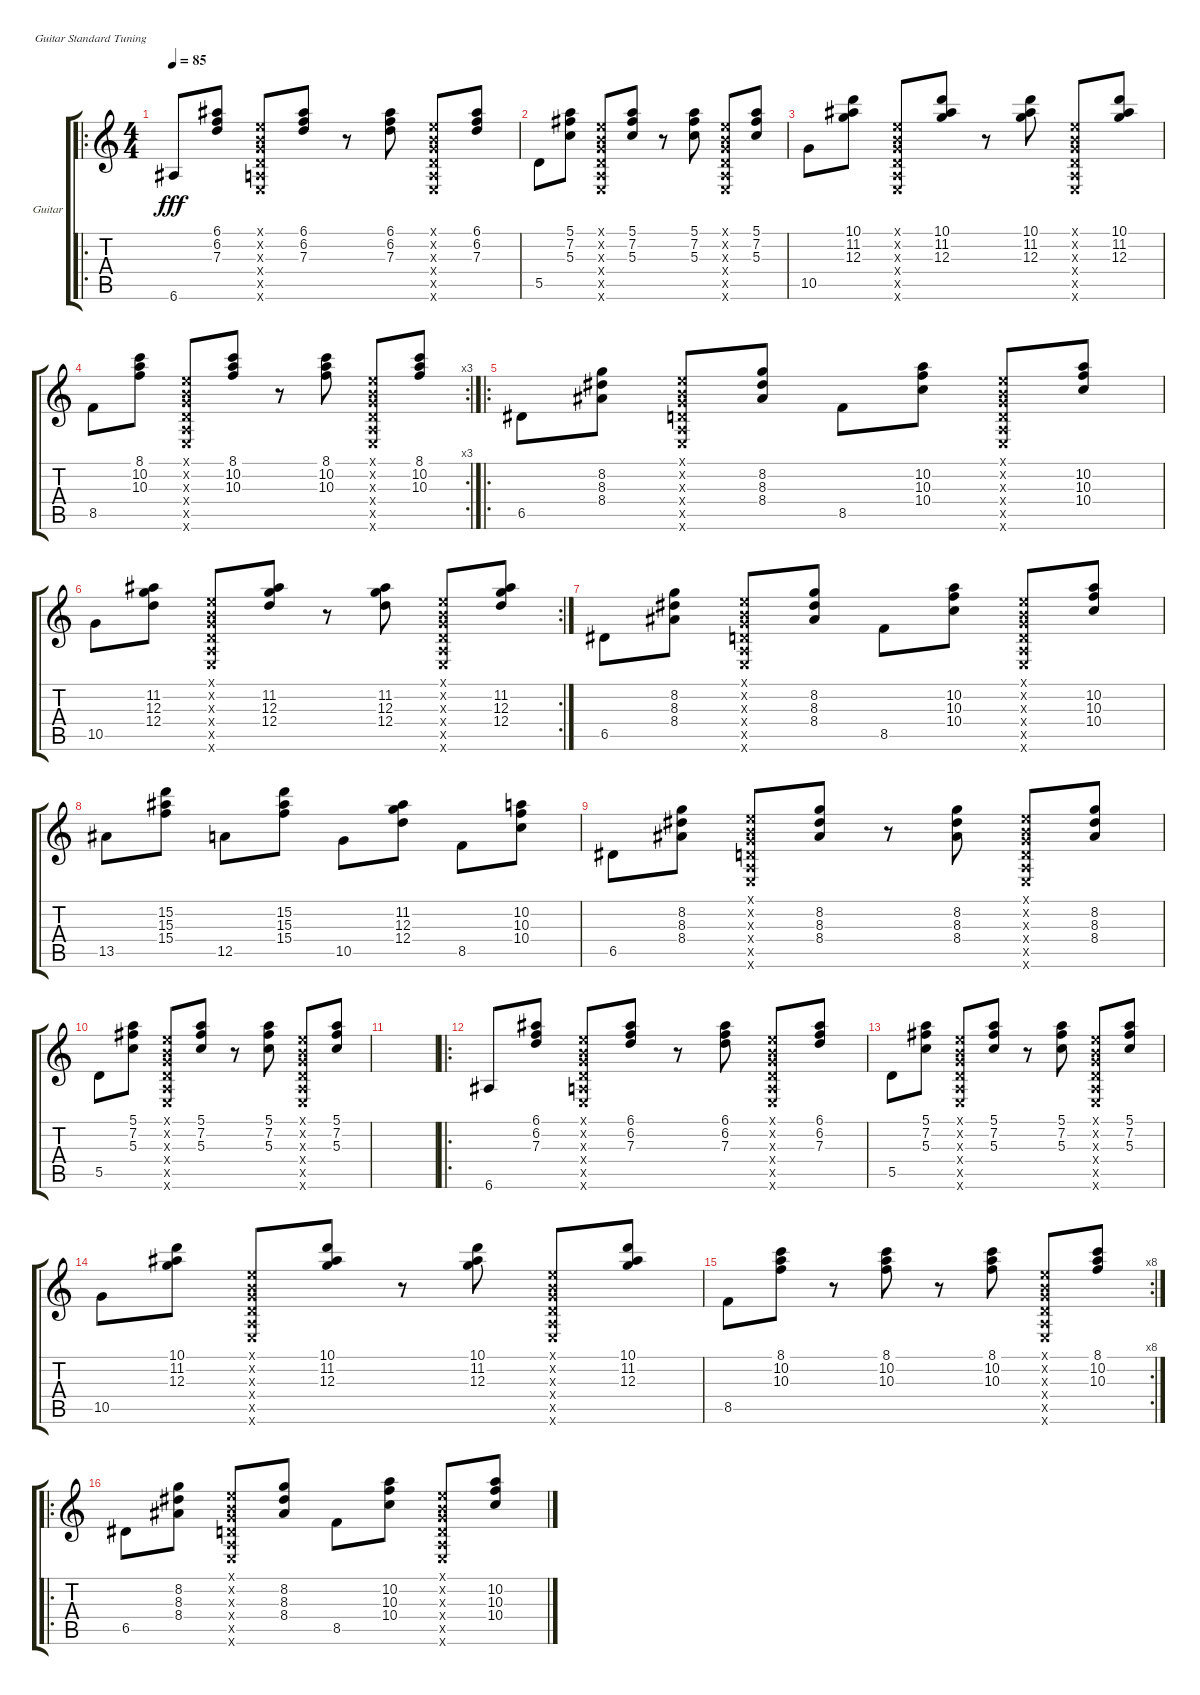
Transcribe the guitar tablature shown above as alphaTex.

\defaultSystemsLayout 4
\bracketExtendMode groupsimilarinstruments
\firstSystemTrackNameOrientation horizontal
\otherSystemsTrackNameOrientation horizontal
\track ("Guitar" "Guitar") {instrument acousticguitarsteel}
\staff {score tabs}
\tuning (E4 B3 G3 D3 A2 E2)
\ro
\ts (4 4)
\tempo 85
\clef g2
\ks c
6.6.8{dy fff instrument acousticguitarsteel} (6.1 7.3 6.2).8 (0.6{x} 0.5{x} 0.4{x} 0.3{x} 0.2{x} 0.1{x}).8 (6.1 7.3 6.2).8 r.8 (6.1 7.3 6.2).8 (0.3{x} 0.4{x} 0.5{x} 0.6{x} 0.1{x} 0.2{x}).8 (6.1 7.3 6.2).8 |
5.5.8 (5.1 7.2 5.3).8 (0.6{x} 0.5{x} 0.4{x} 0.3{x} 0.2{x} 0.1{x}).8 (5.1 7.2 5.3).8 r.8 (5.1 7.2 5.3).8 (0.3{x} 0.4{x} 0.5{x} 0.6{x} 0.1{x} 0.2{x}).8 (5.1 7.2 5.3).8 |
10.5.8 (10.1 11.2 12.3).8 (0.6{x} 0.5{x} 0.4{x} 0.3{x} 0.2{x} 0.1{x}).8 (10.1 11.2 12.3).8 r.8 (10.1 11.2 12.3).8 (0.3{x} 0.4{x} 0.5{x} 0.6{x} 0.1{x} 0.2{x}).8 (10.1 11.2 12.3).8 |
\rc 3
8.5.8 (8.1 10.2 10.3).8 (0.6{x} 0.5{x} 0.4{x} 0.3{x} 0.2{x} 0.1{x}).8 (8.1 10.2 10.3).8 r.8 (8.1 10.2 10.3).8 (0.3{x} 0.4{x} 0.5{x} 0.6{x} 0.1{x} 0.2{x}).8 (8.1 10.2 10.3).8 |
\ro
6.5.8 (8.2 8.3 8.4).8 (0.6{x} 0.5{x} 0.4{x} 0.3{x} 0.2{x} 0.1{x}).8 (8.2 8.3 8.4).8 8.5.8 (10.4 10.3 10.2).8 (0.1{x} 0.2{x} 0.3{x} 0.4{x} 0.5{x} 0.6{x}).8 (10.4 10.3 10.2).8 |
\rc 2
10.5.8 (11.2 12.3 12.4).8 (0.4{x} 0.6{x} 0.5{x} 0.3{x} 0.2{x} 0.1{x}).8 (11.2 12.3 12.4).8 r.8 (11.2 12.3 12.4).8 (0.1{x} 0.2{x} 0.3{x} 0.4{x} 0.5{x} 0.6{x}).8 (12.4 12.3 11.2).8 |
6.5.8 (8.2 8.3 8.4).8 (0.6{x} 0.5{x} 0.4{x} 0.3{x} 0.2{x} 0.1{x}).8 (8.2 8.3 8.4).8 8.5.8 (10.4 10.3 10.2).8 (0.1{x} 0.2{x} 0.3{x} 0.4{x} 0.5{x} 0.6{x}).8 (10.4 10.3 10.2).8 |
13.5.8 (15.2 15.3 15.4).8 12.5.8 (15.2 15.3 15.4).8 10.5.8 (12.4 12.3 11.2).8 8.5.8 (10.4 10.3 10.2).8 |
6.5.8 (8.2 8.3 8.4).8 (0.6{x} 0.5{x} 0.4{x} 0.3{x} 0.2{x} 0.1{x}).8 (8.2 8.3 8.4).8 r.8 (8.4 8.3 8.2).8 (0.1{x} 0.2{x} 0.3{x} 0.4{x} 0.5{x} 0.6{x}).8 (8.4 8.3 8.2).8 |
5.5.8 (7.2 5.3 5.1).8 (0.4{x} 0.6{x} 0.5{x} 0.3{x} 0.2{x} 0.1{x}).8 (7.2 5.3 5.1).8 r.8 (7.2 5.3 5.1).8 (0.1{x} 0.2{x} 0.3{x} 0.4{x} 0.5{x} 0.6{x}).8 (5.3 7.2 5.1).8 |
|
\ro
6.6.8 (6.1 7.3 6.2).8 (0.6{x} 0.5{x} 0.4{x} 0.3{x} 0.2{x} 0.1{x}).8 (6.1 7.3 6.2).8 r.8 (6.1 7.3 6.2).8 (0.3{x} 0.4{x} 0.5{x} 0.6{x} 0.1{x} 0.2{x}).8 (6.1 7.3 6.2).8 |
5.5.8 (5.1 7.2 5.3).8 (0.6{x} 0.5{x} 0.4{x} 0.3{x} 0.2{x} 0.1{x}).8 (5.1 7.2 5.3).8 r.8 (5.1 7.2 5.3).8 (0.3{x} 0.4{x} 0.5{x} 0.6{x} 0.1{x} 0.2{x}).8 (5.1 7.2 5.3).8 |
10.5.8 (10.1 11.2 12.3).8 (0.6{x} 0.5{x} 0.4{x} 0.3{x} 0.2{x} 0.1{x}).8 (10.1 11.2 12.3).8 r.8 (10.1 11.2 12.3).8 (0.3{x} 0.4{x} 0.5{x} 0.6{x} 0.1{x} 0.2{x}).8 (10.1 11.2 12.3).8 |
\rc 8
8.5.8 (8.1 10.2 10.3).8 r.8 (8.1 10.2 10.3).8 r.8 (8.1 10.2 10.3).8 (0.3{x} 0.4{x} 0.5{x} 0.6{x} 0.1{x} 0.2{x}).8 (8.1 10.2 10.3).8 |
\ro
6.5.8 (8.2 8.3 8.4).8 (0.6{x} 0.5{x} 0.4{x} 0.3{x} 0.2{x} 0.1{x}).8 (8.2 8.3 8.4).8 8.5.8 (10.4 10.3 10.2).8 (0.1{x} 0.2{x} 0.3{x} 0.4{x} 0.5{x} 0.6{x}).8 (10.4 10.3 10.2).8
